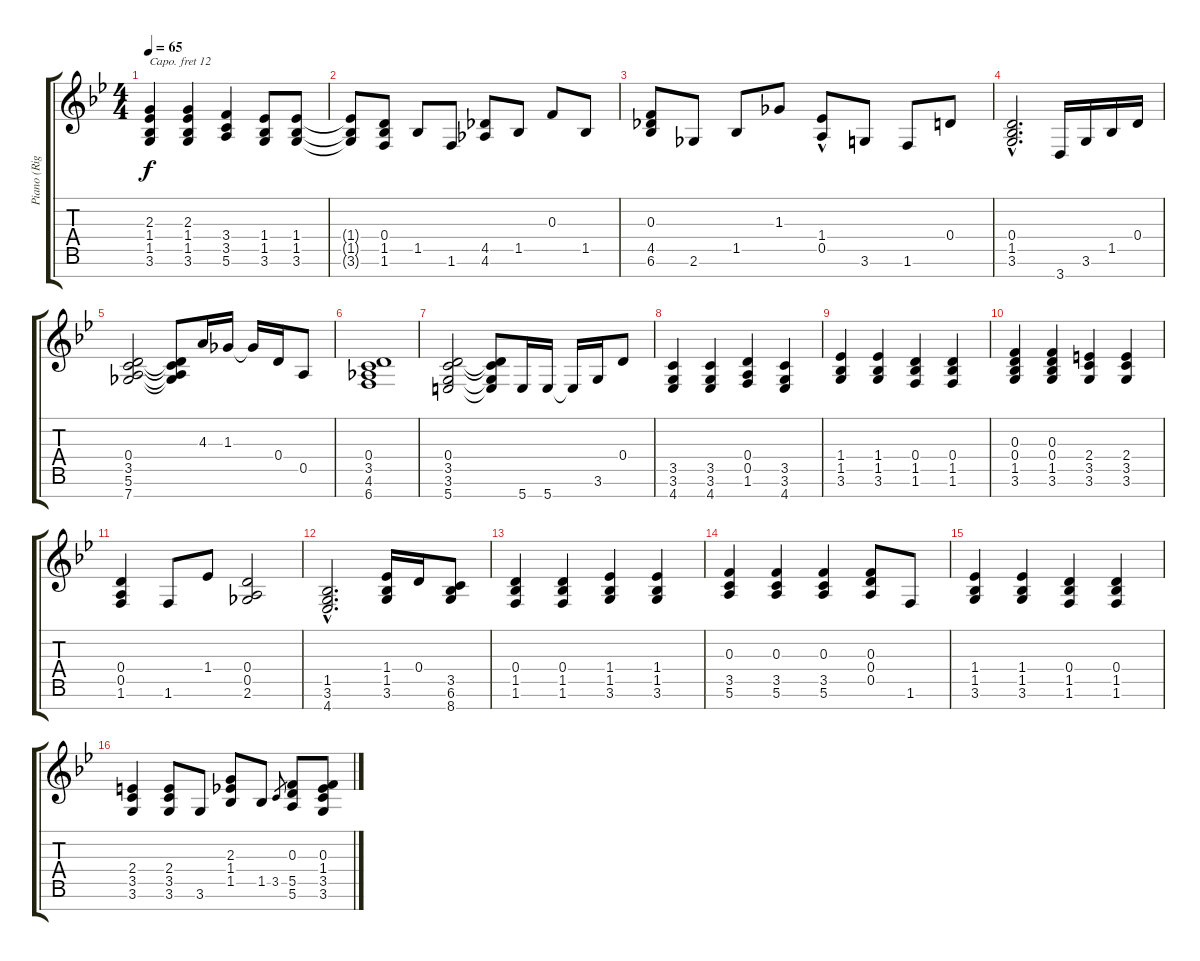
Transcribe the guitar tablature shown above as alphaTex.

\track ("Piano (Right Hand)" "Piano (Rig") {instrument brightacousticpiano}
\staff {score tabs}
\capo 12
\tuning (E4 B3 F3 D3 A2 E2 B1) {hide}
\ts (4 4)
\tempo 65
\clef g2
\ks bb
(2.3 1.4 1.5 3.6).4{dy f} (2.3 1.4 1.5 3.6).4 (3.4 3.5 5.6).4 (1.4 1.5 3.6).8 (1.4 1.5 3.6).8 |
(1.4{t} 1.5{t} 3.6{t}).8 (0.4 1.5 1.6).8 1.5.8 1.6.8 (4.5 4.6).8 1.5.8 0.3.8 1.5.8 |
(0.3 4.5 6.6).8 2.6.8 1.5.8 1.3.8 (1.4{hac} 0.5).8 3.6.8 1.6.8 0.4.8 |
(0.4{hac} 1.5{hac} 3.6{hac}).2{d} 3.7.16 3.6.16 1.5.16 0.4.16 |
(0.4 3.5 5.6 7.7).2 (0.4{t} 3.5{t} 5.6{t} 7.7{t}).8 4.3.16 1.3.16 1.3{t}.16 0.4.16 0.5.8 |
(0.4 3.5 4.6 6.7).1 |
(0.4 3.5 3.6 5.7).2 (0.4{t} 3.5{t} 3.6{t} 5.7{t}).8 5.7.16 5.7.16 5.7{t}.16 3.6.16 0.4.8 |
(3.5 3.6 4.7).4 (3.5 3.6 4.7).4 (0.4 0.5 1.6).4 (3.5 3.6 4.7).4 |
(1.4 1.5 3.6).4 (1.4 1.5 3.6).4 (0.4 1.5 1.6).4 (0.4 1.5 1.6).4 |
(0.3 0.4 1.5 3.6).4 (0.3 0.4 1.5 3.6).4 (2.4 3.5 3.6).4 (2.4 3.5 3.6).4 |
(0.4 0.5 1.6).4 1.6.8 1.4.8 (0.4 0.5 2.6).2 |
(1.5{hac} 3.6{hac} 4.7{hac}).2{d} (1.4 1.5 3.6).16 0.4.16 (3.5 6.6 8.7).8 |
(0.4 1.5 1.6).4 (0.4 1.5 1.6).4 (1.4 1.5 3.6).4 (1.4 1.5 3.6).4 |
(0.3 3.5 5.6).4 (0.3 3.5 5.6).4 (0.3 3.5 5.6).4 (0.3 0.4 0.5).8 1.6.8 |
(1.4 1.5 3.6).4 (1.4 1.5 3.6).4 (0.4 1.5 1.6).4 (0.4 1.5 1.6).4 |
(2.4 3.5 3.6).4 (2.4 3.5 3.6).8 3.6.8 (2.3 1.4 1.5).8 1.5.8 3.5.8{gr} (0.3 5.5 5.6).8 (0.3 1.4 3.5 3.6).8
